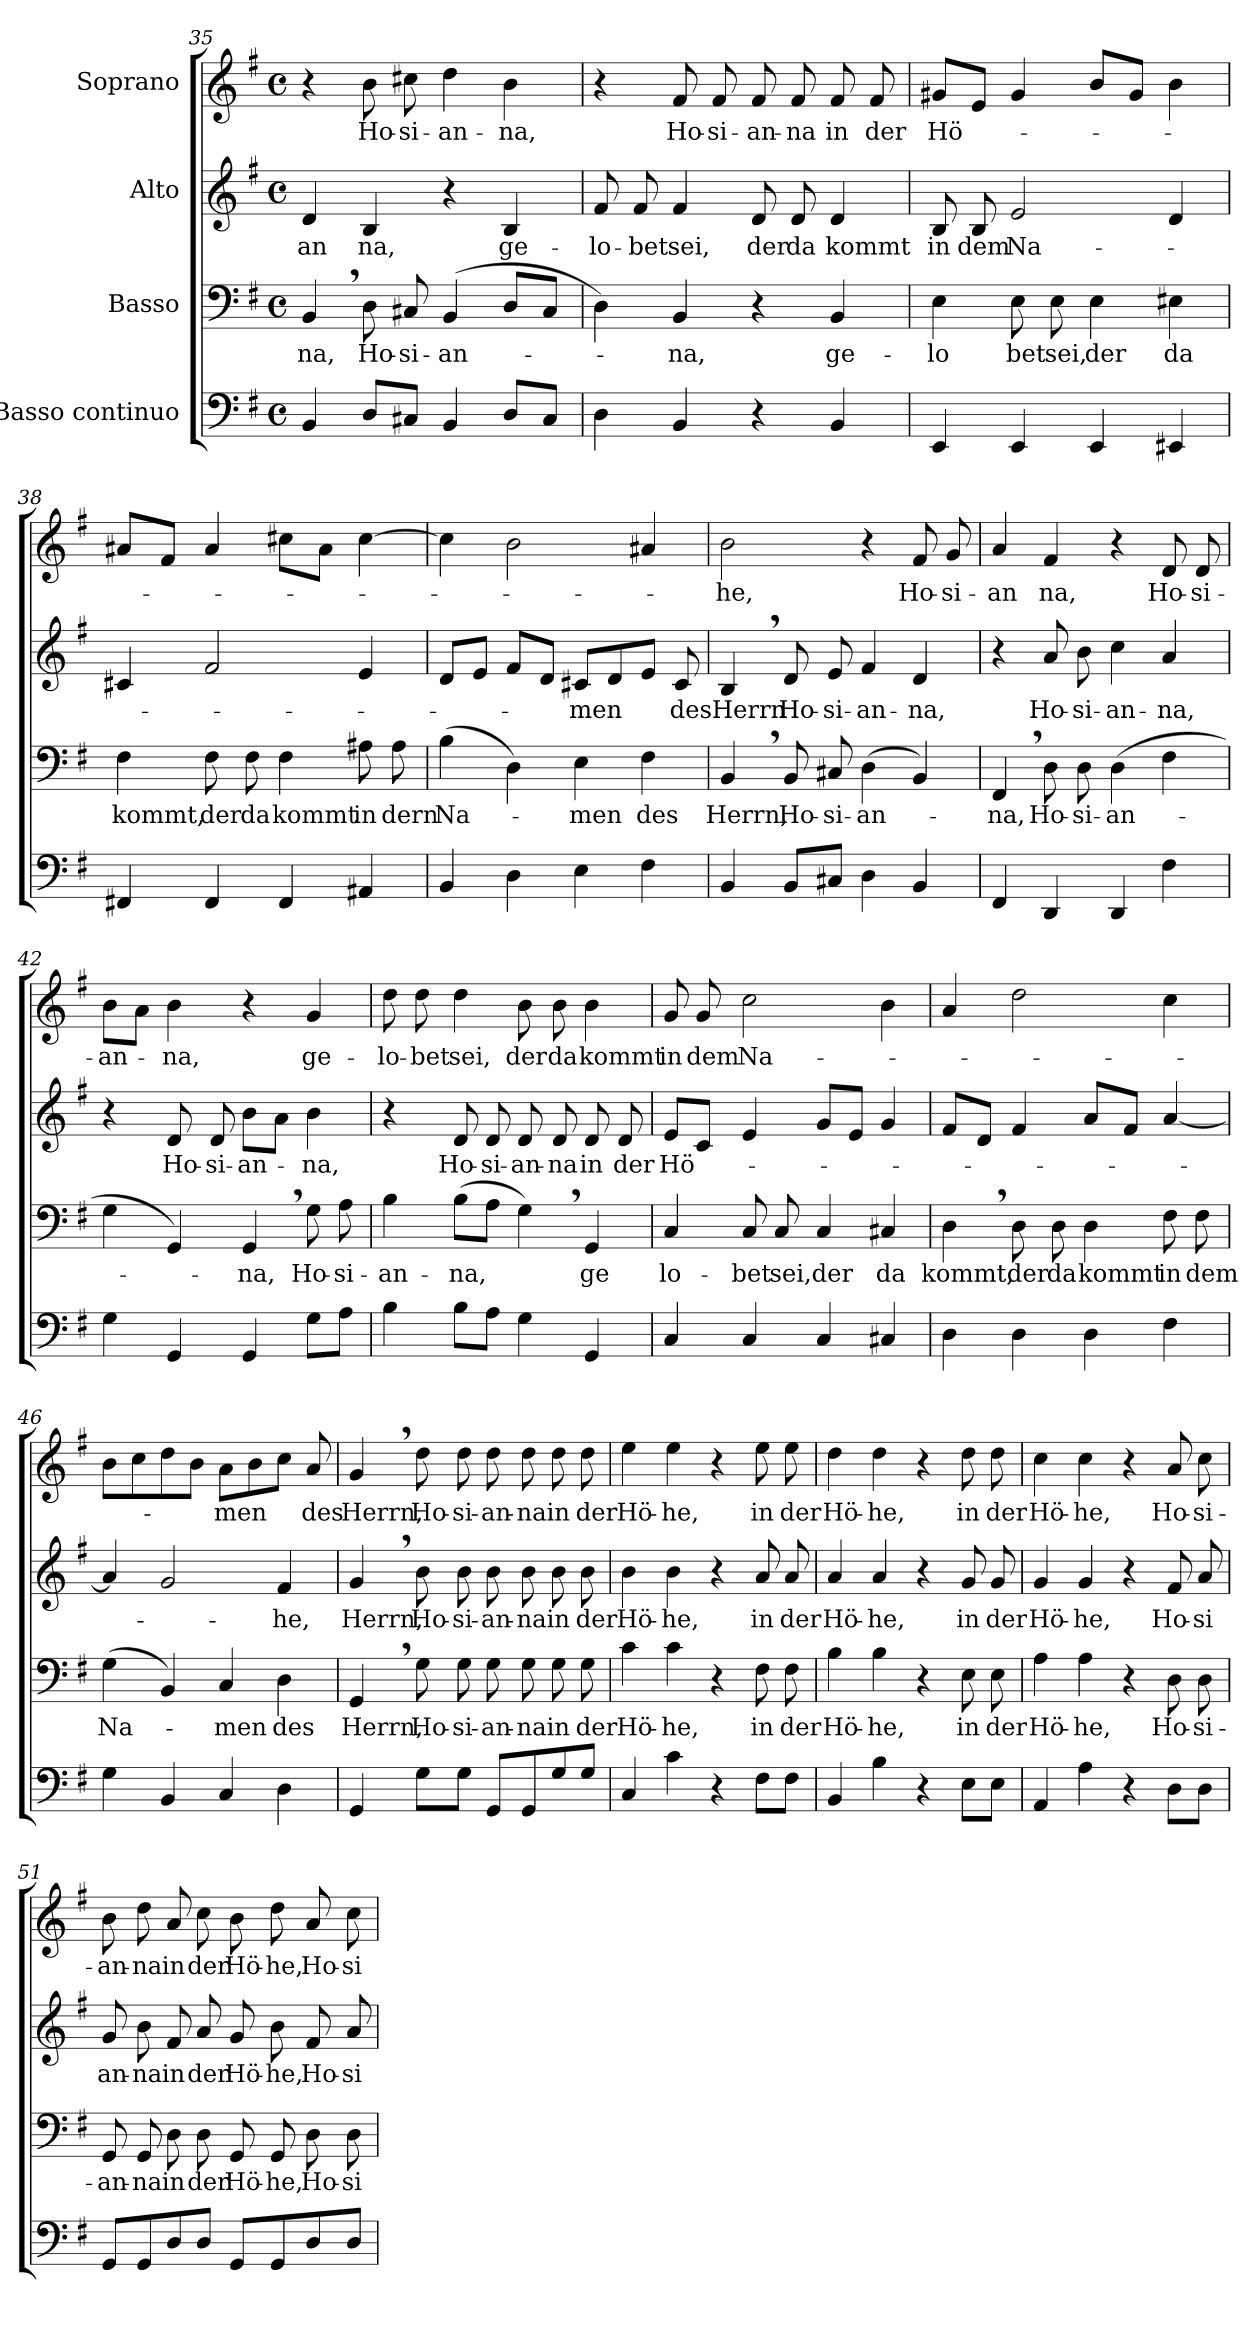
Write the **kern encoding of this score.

**kern	**kern	**text	**kern	**text	**kern	**text
*part4	*part3	*part3	*part2	*part2	*part1	*part1
*staff4	*staff3	*staff3	*staff2	*staff2	*staff1	*staff1
*I"Basso continuo	*I"Basso	*	*I"Alto	*	*I"Soprano	*
!!LO:PB:g=z
*clefF4	*clefF4	*	*clefG2	*	*clefG2	*
*k[f#]	*k[f#]	*	*k[f#]	*	*k[f#]	*
*G:	*G:	*	*G:	*	*G:	*
*M4/4	*M4/4	*	*M4/4	*	*M4/4	*
*met(c)	*met(c)	*	*met(c)	*	*met(c)	*
=35	=35	=35	=35	=35	=35	=35
4BB/	4BB,/	-na,	4d/	-an	4r	.
8D/L	8D\	Ho-	4B/	na,	8b\	Ho-
8C#X/J	8C#X/	-si-	.	.	8cc#X\	-si-
4BB/	(>4BB/	-an-	4r	.	4dd\	-an-
8D/L	8D/L	.	4B/	ge-	4b\	-na,
8C#/J	8C#/J	.	.	.	.	.
=36	=36	=36	=36	=36	=36	=36
4D\	4D\)	.	8f#/	-lo-	4r	.
.	.	.	8f#/	-bet	.	.
4BB/	4BB/	-na,	4f#/	sei,	8f#/	Ho-
.	.	.	.	.	8f#/	-si-
4r	4r	.	8d/	der	8f#/	-an-
.	.	.	8d/	da	8f#/	-na
4BB/	4BB/	ge-	4d/	kommt	8f#/	in
.	.	.	.	.	8f#/	der
=37	=37	=37	=37	=37	=37	=37
4EE/	4E\	-lo	8B/	in	8g#X/L	Hö-
.	.	.	8B/	dem	8e/J	.
4EE/	8E\	bet	2e/	Na-	4g#/	.
.	8E\	sei,	.	.	.	.
4EE/	4E\	der	.	.	8b/L	.
.	.	.	.	.	8g#/J	.
4EE#X/	4E#X\	da	4d/	.	4b\	.
!!LO:LB:g=z
=38	=38	=38	=38	=38	=38	=38
4FF#X/	4F#\	kommt,	4c#X/	.	8a#X/L	.
.	.	.	.	.	8f#/J	.
4FF#/	8F#\	der	2f#/	.	4a#/	.
.	8F#\	da	.	.	.	.
4FF#/	4F#\	kommt	.	.	8cc#X\L	.
.	.	.	.	.	8a#\J	.
4AA#X/	8A#X\	in	4e/	.	[4cc#\	.
.	8A#\	dern	.	.	.	.
=39	=39	=39	=39	=39	=39	=39
4BB/	(>4B\	Na-	8d/L	.	4cc#\]	.
.	.	.	8e/J	.	.	.
4D\	4D\)	.	8f#/L	.	2b\	.
.	.	.	8d/J	.	.	.
4E\	4E\	-men	8c#X/L	-men	.	.
.	.	.	8d/	.	.	.
4F#\	4F#\	des	8e/J	.	4a#X/	.
.	.	.	8c#/	des	.	.
=40	=40	=40	=40	=40	=40	=40
4BB/	4BB,/	Herrn,	4B,/	Herrn	2b\	-he,
8BB/L	8BB/	Ho-	8d/	Ho-	.	.
8C#X/J	8C#X/	-si-	8e/	-si-	.	.
4D\	(>4D\	-an-	4f#/	-an-	4r	.
4BB/	4BB/)	.	4d/	-na,	8f#/	Ho-
.	.	.	.	.	8g/	-si-
!!LO:LB:g=z
=41	=41	=41	=41	=41	=41	=41
4FF#/	4FF#,/	-na,	4r	.	4a/	-an
4DD/	8D\	Ho-	8a/	Ho-	4f#/	na,
.	8D\	-si-	8b\	-si-	.	.
4DD/	(>4D\	-an-	4cc\	-an-	4r	.
4F#\	4F#\	.	4a/	-na,	8d/	Ho-
.	.	.	.	.	8d/	-si-
=42	=42	=42	=42	=42	=42	=42
4G\	4G\	.	4r	.	8b\L	-an-
.	.	.	.	.	8a\J	.
4GG/	4GG/)	.	8d/	Ho-	4b\	-na,
.	.	.	8d/	-si-	.	.
4GG/	4GG,/	-na,	8b\L	-an-	4r	.
.	.	.	8a\J	.	.	.
8G\L	8G\	Ho-	4b\	-na,	4g/	ge-
8A\J	8A\	-si-	.	.	.	.
=43	=43	=43	=43	=43	=43	=43
4B\	4B\	-an-	4r	.	8dd\	-lo-
.	.	.	.	.	8dd\	-bet
8B\L	(>8B\L	-na,	8d/	Ho-	4dd\	sei,
8A\J	8A\J	.	8d/	-si-	.	.
4G\	4G,\)	.	8d/	-an-	8b\	der
.	.	.	8d/	-na	8b\	da
4GG/	4GG/	ge	8d/	in	4b\	kommt
.	.	.	8d/	der	.	.
!!LO:PB:g=z
=44	=44	=44	=44	=44	=44	=44
4C/	4C/	lo-	8e/L	Hö­-	8g/	in
.	.	.	8c/J	.	8g/	dem
4C/	8C/	-bet	4e/	.	2cc\	Na-
.	8C/	sei,	.	.	.	.
4C/	4C/	der	8g/L	.	.	.
.	.	.	8e/J	.	.	.
4C#X/	4C#X/	da	4g/	.	4b\	.
=45	=45	=45	=45	=45	=45	=45
4D\	4D,\	kommt,	8f#/L	.	4a/	.
.	.	.	8d/J	.	.	.
4D\	8D\	der	4f#/	.	2dd\	.
.	8D\	da	.	.	.	.
4D\	4D\	kommt	8a/L	.	.	.
.	.	.	8f#/J	.	.	.
4F#\	8F#\	in	[4a/	.	4cc\	.
.	8F#\	dem	.	.	.	.
=46	=46	=46	=46	=46	=46	=46
4G\	(>4G\	Na-	4a/]	.	8b\L	.
.	.	.	.	.	8cc\	.
4BB/	4BB/)	.	2g/	.	8dd\	.
.	.	.	.	.	8b\J	.
4C/	4C/	-men	.	.	8a\L	-men
.	.	.	.	.	8b\	.
4D\	4D\	des	4f#/	-he,	8cc\J	.
.	.	.	.	.	8a/	des
!!LO:LB:g=z
=47	=47	=47	=47	=47	=47	=47
4GG/	4GG,/	Herrn,	4g,/	Herrn,	4g,/	Herrn,
8G\L	8G\	Ho-	8b\	Ho-	8dd\	Ho-
8G\J	8G\	-si-	8b\	-si-	8dd\	-si-
8GG/L	8G\	-an-	8b\	-an-	8dd\	-an-
8GG/	8G\	-na	8b\	-na	8dd\	-na
8G/	8G\	in	8b\	in	8dd\	in
8G/J	8G\	der	8b\	der	8dd\	der
=48	=48	=48	=48	=48	=48	=48
4C/	4c\	Hö-	4b\	Hö-	4ee\	Hö-
4c\	4c\	-he,	4b\	-he,	4ee\	-he,
4r	4r	.	4r	.	4r	.
8F#\L	8F#\	in	8a/	in	8ee\	in
8F#\J	8F#\	der	8a/	der	8ee\	der
=49	=49	=49	=49	=49	=49	=49
4BB/	4B\	Hö-	4a/	Hö-	4dd\	Hö-
4B\	4B\	-he,	4a/	-he,	4dd\	-he,
4r	4r	.	4r	.	4r	.
8E\L	8E\	in	8g/	in	8dd\	in
8E\J	8E\	der	8g/	der	8dd\	der
=50	=50	=50	=50	=50	=50	=50
4AA/	4A\	Hö-	4g/	Hö-	4cc\	Hö-
4A\	4A\	-he,	4g/	-he,	4cc\	-he,
4r	4r	.	4r	.	4r	.
8D\L	8D\	Ho-	8f#/	Ho-	8a/	Ho-
8D\J	8D\	-si-	8a/	-si	8cc\	-si-
!!LO:LB:g=z
=51	=51	=51	=51	=51	=51	=51
8GG/L	8GG/	-an-	8g/	an-	8b\	-an-
8GG/	8GG/	-na	8b\	-na	8dd\	-na
8D/	8D\	in	8f#/	in	8a/	in
8D/J	8D\	der	8a/	der	8cc\	der
8GG/L	8GG/	Hö-	8g/	Hö-	8b\	Hö-
8GG/	8GG/	-he,	8b\	-he,	8dd\	-he,
8D/	8D\	Ho-	8f#/	Ho-	8a/	Ho-
8D/J	8D\	-si-	8a/	-si-	8cc\	-si-
=	=	=	=	=	=	=
*-	*-	*-	*-	*-	*-	*-
